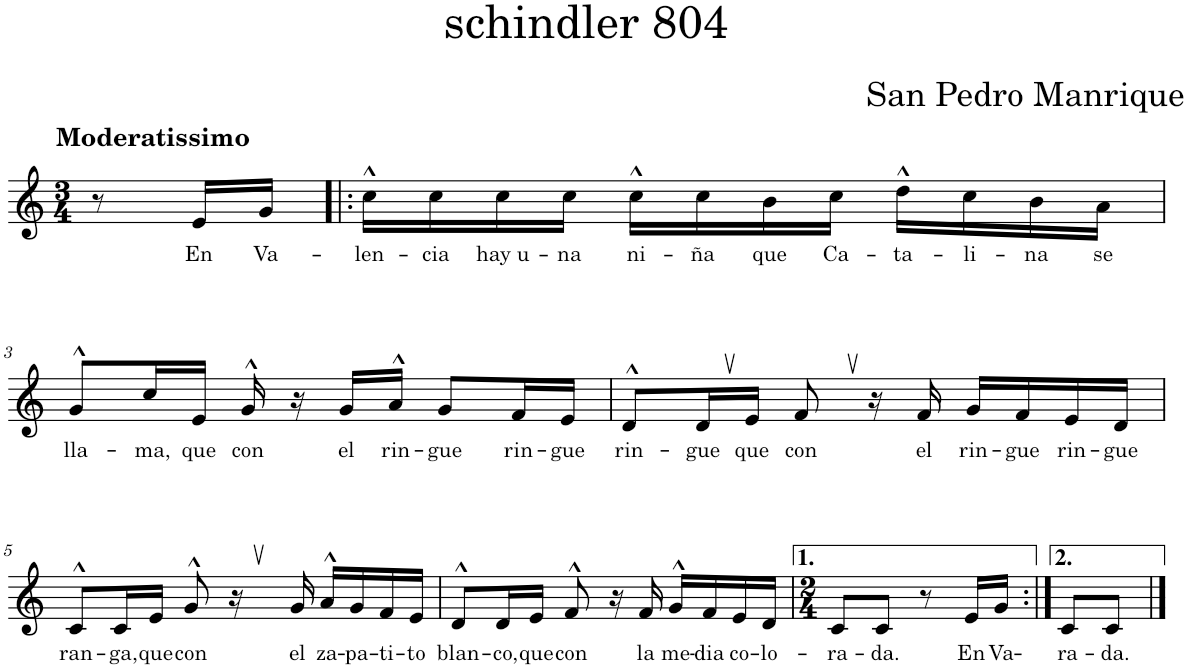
**kern	**text
*part1	*part1
*staff1	*staff1
*I"Piano	*
*I'Pno.	*
*clefG2	*
*k[]	*
*M3/4	*
=1	=1
!LO:TX:a:B:t=Moderatissimo	!
8r	.
!	!LO:LY:b
16e/LL	En
!	!LO:LY:b
16g/JJ	Va-
=2!|:	=2!|:
!	!LO:LY:b
16cc^^\LL	-len-
!	!LO:LY:b
16cc\	-cia
!	!LO:LY:b
16cc\	hay u-
!	!LO:LY:b
16cc\JJ	-na
!	!LO:LY:b
16cc^^\LL	ni-
!	!LO:LY:b
16cc\	-ña
!	!LO:LY:b
16b\	que
!	!LO:LY:b
16cc\JJ	Ca-
!	!LO:LY:b
16dd^^\LL	-ta-
!	!LO:LY:b
16cc\	-li-
!	!LO:LY:b
16b\	-na
!	!LO:LY:b
16a\JJ	se
!!LO:LB:g=z
=3	=3
!	!LO:LY:b
8g^^/L	lla-
!	!LO:LY:b
16cc/L	-ma,
!	!LO:LY:b
16e/JJ	que
!	!LO:LY:b
16g^^/	con
16r	.
!	!LO:LY:b
16g/LL	el
!	!LO:LY:b
16a^^/JJ	rin-
!	!LO:LY:b
8g/L	-gue
!	!LO:LY:b
16f/L	rin-
!	!LO:LY:b
16e/JJ	-gue
=4	=4
!	!LO:LY:b
8d^^/L	rin-
!	!LO:LY:b
16d,/L	-gue
!	!LO:LY:b
16e/JJ	que
!	!LO:LY:b
8f,/	con
16r	.
!	!LO:LY:b
16f/	el
!	!LO:LY:b
16g/LL	rin-
!	!LO:LY:b
16f/	-gue
!	!LO:LY:b
16e/	rin-
!	!LO:LY:b
16d/JJ	-gue
!!LO:LB:g=z
=5	=5
!	!LO:LY:b
8c^^/L	ran-
!	!LO:LY:b
16c/L	-ga,
!	!LO:LY:b
16e/JJ	que
!	!LO:LY:b
8g^^/	con
16r	.
!	!LO:LY:b
16g/	el
!	!LO:LY:b
16a^^/LL	za-
!	!LO:LY:b
16g/	-pa-
!	!LO:LY:b
16f/	-ti-
!	!LO:LY:b
16e/JJ	-to
=6	=6
!	!LO:LY:b
8d^^/L	blan-
!	!LO:LY:b
16d/L	-co,
!	!LO:LY:b
16e/JJ	que
!	!LO:LY:b
8f^^/	con
16r	.
!	!LO:LY:b
16f/	la
!	!LO:LY:b
16g^^/LL	me-
!	!LO:LY:b
16f/	-dia
!	!LO:LY:b
16e/	co-
!	!LO:LY:b
16d/JJ	-lo-
=7	=7
*M2/4	*
!	!LO:LY:b
8c/L	-ra-
!	!LO:LY:b
8c/J	-da.
8r	.
!	!LO:LY:b
16e/LL	En
!	!LO:LY:b
16g/JJ	Va-
=8:|!	=8:|!
!	!LO:LY:b
8c/L	-ra-
!	!LO:LY:b
8c/J	-da.
==	==
*-	*-
